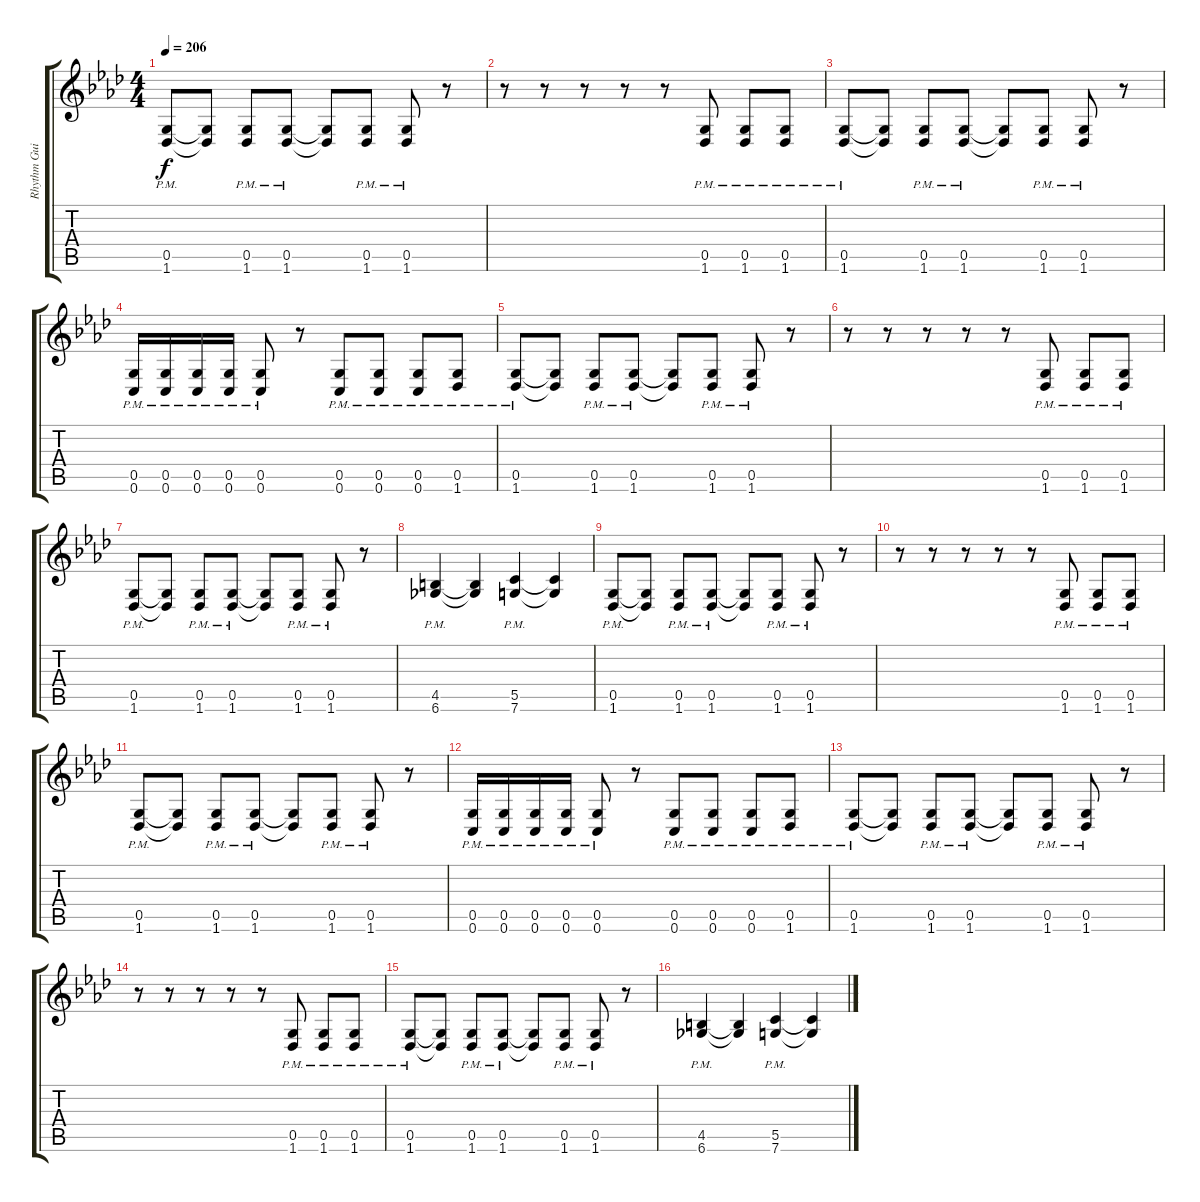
\track ("Rhythm Guitar" "Rhythm Gui") {instrument distortionguitar}
\staff {score tabs}
\tuning (D4 A3 F3 C3 G2 C2) {hide}
\ts (4 4)
\tempo 206
\clef g2
\ks fminor
(0.5{pm} 1.6{pm}).8{dy f} (0.5{t} 1.6{t}).8 (0.5{pm} 1.6{pm}).8 (0.5{pm} 1.6{pm}).8 (0.5{t} 1.6{t}).8 (0.5{pm} 1.6{pm}).8 (0.5{pm} 1.6{pm}).8 r.8 |
r.8 r.8 r.8 r.8 r.8 (0.5{pm} 1.6{pm}).8 (0.5{pm} 1.6{pm}).8 (0.5{pm} 1.6{pm}).8 |
(0.5{pm} 1.6{pm}).8 (0.5{t} 1.6{t}).8 (0.5{pm} 1.6{pm}).8 (0.5{pm} 1.6{pm}).8 (0.5{t} 1.6{t}).8 (0.5{pm} 1.6{pm}).8 (0.5{pm} 1.6{pm}).8 r.8 |
(0.5{pm} 0.6{pm}).16 (0.5{pm} 0.6{pm}).16 (0.5{pm} 0.6{pm}).16 (0.5{pm} 0.6{pm}).16 (0.5{pm} 0.6{pm}).8 r.8 (0.5{pm} 0.6{pm}).8 (0.5{pm} 0.6{pm}).8 (0.5{pm} 0.6{pm}).8 (0.5{pm} 1.6{pm}).8 |
(0.5{pm} 1.6{pm}).8 (0.5{t} 1.6{t}).8 (0.5{pm} 1.6{pm}).8 (0.5{pm} 1.6{pm}).8 (0.5{t} 1.6{t}).8 (0.5{pm} 1.6{pm}).8 (0.5{pm} 1.6{pm}).8 r.8 |
r.8 r.8 r.8 r.8 r.8 (0.5{pm} 1.6{pm}).8 (0.5{pm} 1.6{pm}).8 (0.5{pm} 1.6{pm}).8 |
(0.5{pm} 1.6{pm}).8 (0.5{t} 1.6{t}).8 (0.5{pm} 1.6{pm}).8 (0.5{pm} 1.6{pm}).8 (0.5{t} 1.6{t}).8 (0.5{pm} 1.6{pm}).8 (0.5{pm} 1.6{pm}).8 r.8 |
(4.5{pm} 6.6{pm}).4 (4.5{t} 6.6{t}).4 (5.5{pm} 7.6{pm}).4 (5.5{t} 7.6{t}).4 |
(0.5{pm} 1.6{pm}).8 (0.5{t} 1.6{t}).8 (0.5{pm} 1.6{pm}).8 (0.5{pm} 1.6{pm}).8 (0.5{t} 1.6{t}).8 (0.5{pm} 1.6{pm}).8 (0.5{pm} 1.6{pm}).8 r.8 |
r.8 r.8 r.8 r.8 r.8 (0.5{pm} 1.6{pm}).8 (0.5{pm} 1.6{pm}).8 (0.5{pm} 1.6{pm}).8 |
(0.5{pm} 1.6{pm}).8 (0.5{t} 1.6{t}).8 (0.5{pm} 1.6{pm}).8 (0.5{pm} 1.6{pm}).8 (0.5{t} 1.6{t}).8 (0.5{pm} 1.6{pm}).8 (0.5{pm} 1.6{pm}).8 r.8 |
(0.5{pm} 0.6{pm}).16 (0.5{pm} 0.6{pm}).16 (0.5{pm} 0.6{pm}).16 (0.5{pm} 0.6{pm}).16 (0.5{pm} 0.6{pm}).8 r.8 (0.5{pm} 0.6{pm}).8 (0.5{pm} 0.6{pm}).8 (0.5{pm} 0.6{pm}).8 (0.5{pm} 1.6{pm}).8 |
(0.5{pm} 1.6{pm}).8 (0.5{t} 1.6{t}).8 (0.5{pm} 1.6{pm}).8 (0.5{pm} 1.6{pm}).8 (0.5{t} 1.6{t}).8 (0.5{pm} 1.6{pm}).8 (0.5{pm} 1.6{pm}).8 r.8 |
r.8 r.8 r.8 r.8 r.8 (0.5{pm} 1.6{pm}).8 (0.5{pm} 1.6{pm}).8 (0.5{pm} 1.6{pm}).8 |
(0.5{pm} 1.6{pm}).8 (0.5{t} 1.6{t}).8 (0.5{pm} 1.6{pm}).8 (0.5{pm} 1.6{pm}).8 (0.5{t} 1.6{t}).8 (0.5{pm} 1.6{pm}).8 (0.5{pm} 1.6{pm}).8 r.8 |
(4.5{pm} 6.6{pm}).4 (4.5{t} 6.6{t}).4 (5.5{pm} 7.6{pm}).4 (5.5{t} 7.6{t}).4
